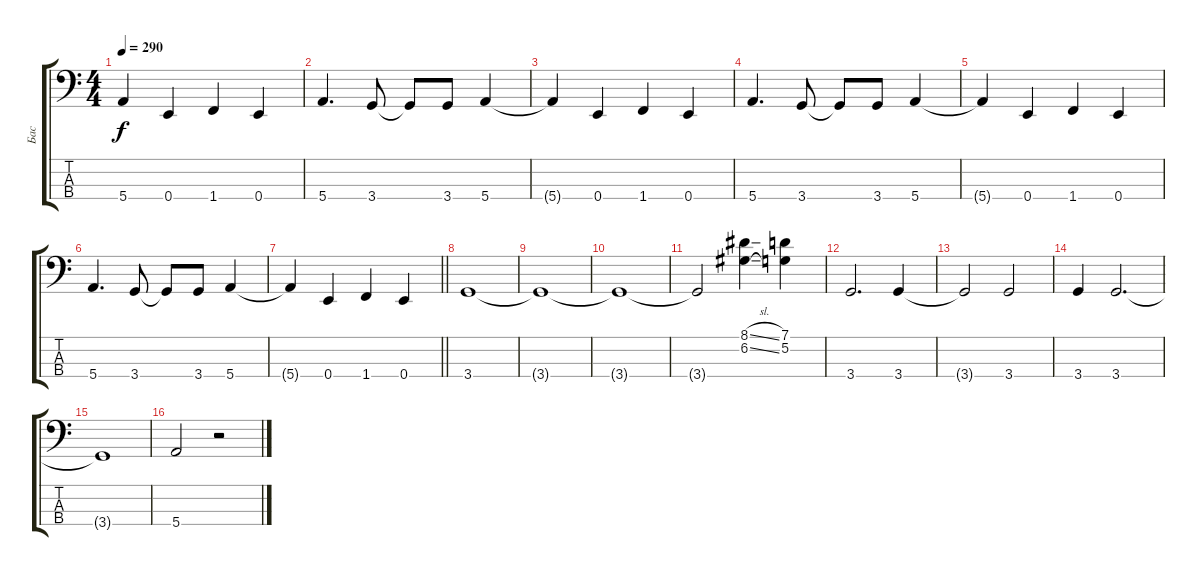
\track ("Бас" "Бас") {instrument electricbassfinger}
\staff {score tabs}
\tuning (G2 D2 A1 E1) {hide}
\ts (4 4)
\tempo 290
\clef f4
\ks c
5.4{t}.4{dy f} 0.4.4 1.4.4 0.4.4 |
5.4.4{d} 3.4.8 3.4{t}.8 3.4.8 5.4.4 |
5.4{t}.4 0.4.4 1.4.4 0.4.4 |
5.4.4{d} 3.4.8 3.4{t}.8 3.4.8 5.4.4 |
5.4{t}.4 0.4.4 1.4.4 0.4.4 |
5.4.4{d} 3.4.8 3.4{t}.8 3.4.8 5.4.4 |
\barLineRight lightlight
5.4{t}.4 0.4.4 1.4.4 0.4.4 |
3.4.1 |
3.4{t}.1 |
3.4{t}.1 |
3.4{t}.2 (8.1{sl} 6.2{sl}).4 (7.1 5.2).4 |
3.4.2{d} 3.4.4 |
3.4{t}.2 3.4.2 |
3.4.4 3.4.2{d} |
3.4{t}.1 |
5.4.2 r.2
